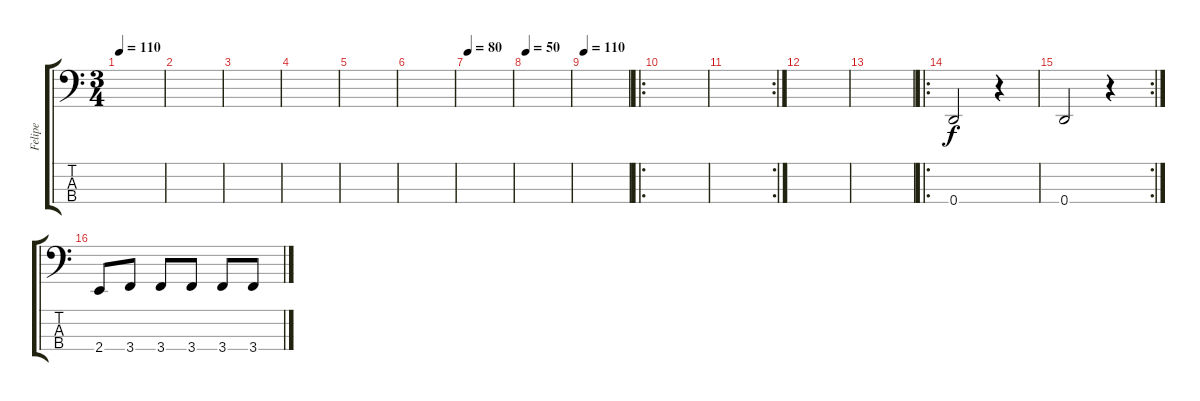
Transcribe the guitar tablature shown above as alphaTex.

\track ("Felipe" "Felipe") {instrument electricbassfinger}
\staff {score tabs}
\tuning (F2 C2 G1 D1) {hide}
\ts (3 4)
\tempo 110
\clef f4
\ks c
|
|
|
|
|
|
\tempo 80
|
\tempo 50
|
\tempo 110
|
\ro
|
\rc 2
|
|
|
\ro
0.4.2 r.4 |
\rc 2
0.4.2 r.4 |
2.4.8 3.4.8 3.4.8 3.4.8 3.4.8 3.4.8
